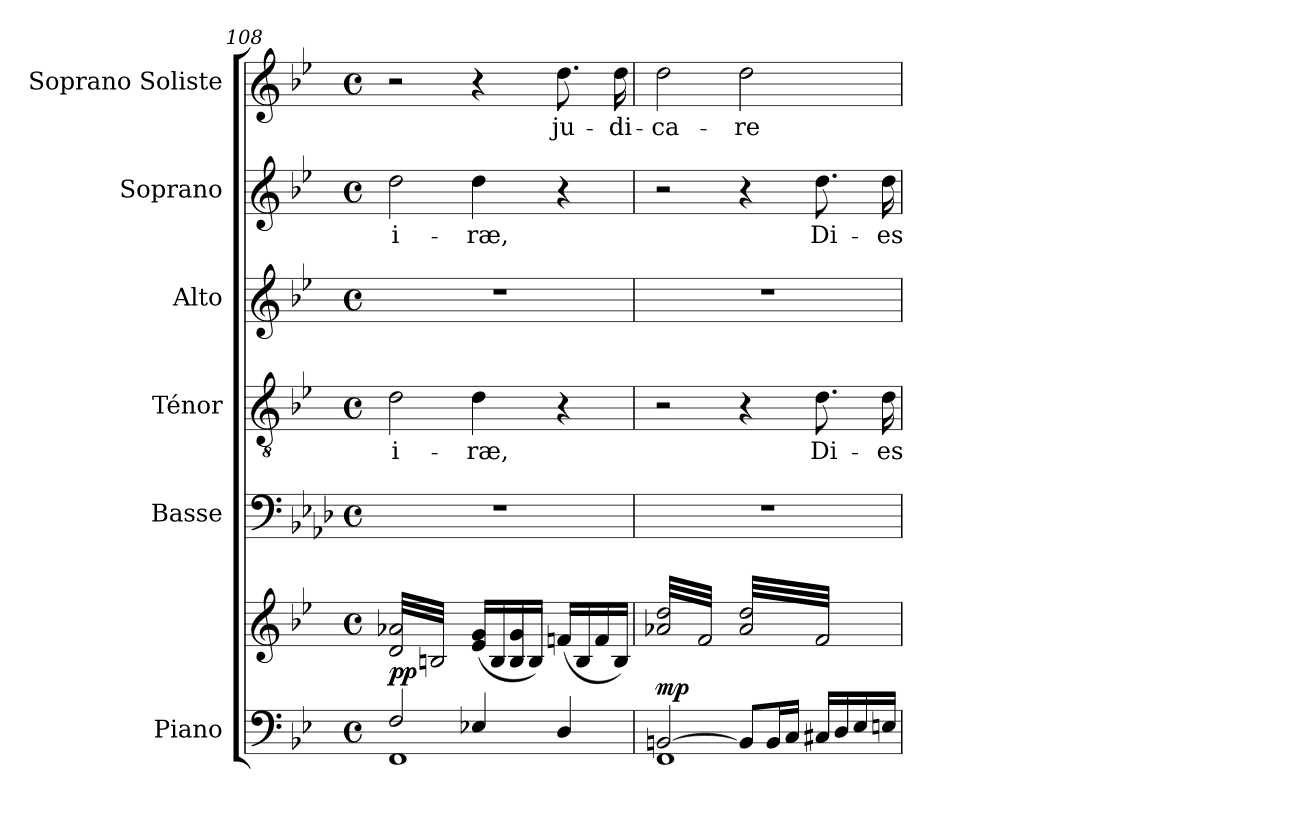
**kern	**kern	**dynam	**kern	**kern	**text	**kern	**kern	**text	**kern	**text
*part6	*part6	*part6	*part5	*part4	*part4	*part3	*part2	*part2	*part1	*part1
*staff7	*staff6	*staff6/7	*staff5	*staff4	*staff4	*staff3	*staff2	*staff2	*staff1	*staff1
*I"Piano	*	*	*I"Basse	*I"Ténor	*	*I"Alto	*I"Soprano	*	*I"Soprano Soliste	*
*I'Pno.	*	*	*I'B.	*I'T.	*	*I'A.	*I'S.	*	*	*
!!LO:PB:g=z
*clefF4	*clefG2	*	*clefF4	*clefGv2	*	*clefG2	*clefG2	*	*clefG2	*
*	*	*	*ITrd8c14	*	*	*	*	*	*	*
*k[b-e-]	*k[b-e-]	*	*k[b-e-a-d-]	*k[b-e-]	*	*k[b-e-]	*k[b-e-]	*	*k[b-e-]	*
*M4/4	*M4/4	*	*M4/4	*M4/4	*	*M4/4	*M4/4	*	*M4/4	*
*met(c)	*met(c)	*	*met(c)	*met(c)	*	*met(c)	*met(c)	*	*met(c)	*
=108	=108	=108	=108	=108	=108	=108	=108	=108	=108	=108
*^	*	*	*	*	*	*	*	*	*	*
!	!	!	!LO:DY:a=2	!	!	!	!	!	!	!	!
*	*	*tremolo	*	*	*	*	*	*	*	*	*
2F/	1FF	((32d/ 32a-X/LLL	pp	1r	2d\	i-	1r	2dd\	i-	2r	.
.	.	32Bn/))	.	.	.	.	.	.	.	.	.
.	.	32d/ 32a-X/	.	.	.	.	.	.	.	.	.
.	.	32Bn/))	.	.	.	.	.	.	.	.	.
.	.	32d/ 32a-X/	.	.	.	.	.	.	.	.	.
.	.	32Bn/))	.	.	.	.	.	.	.	.	.
.	.	32d/ 32a-X/	.	.	.	.	.	.	.	.	.
.	.	32Bn/))	.	.	.	.	.	.	.	.	.
.	.	32d/ 32a-X/	.	.	.	.	.	.	.	.	.
.	.	32Bn/))	.	.	.	.	.	.	.	.	.
.	.	32d/ 32a-X/	.	.	.	.	.	.	.	.	.
.	.	32Bn/))	.	.	.	.	.	.	.	.	.
.	.	32d/ 32a-X/	.	.	.	.	.	.	.	.	.
.	.	32Bn/))	.	.	.	.	.	.	.	.	.
.	.	32d/ 32a-X/	.	.	.	.	.	.	.	.	.
.	.	32Bn/))JJJ	.	.	.	.	.	.	.	.	.
*	*	*Xtremolo	*	*	*	*	*	*	*	*	*
4E-X/	.	(16e-/ 16g/LL	.	.	4d\	-ræ,	.	4dd\	-ræ,	4r	.
.	.	.	.	.	.	.	.	.	.	.	.
.	.	16B/	.	.	.	.	.	.	.	.	.
.	.	.	.	.	.	.	.	.	.	.	.
.	.	16B/ 16g/	.	.	.	.	.	.	.	.	.
.	.	.	.	.	.	.	.	.	.	.	.
.	.	16B/JJ)	.	.	.	.	.	.	.	.	.
.	.	.	.	.	.	.	.	.	.	.	.
4D/	.	(16fn/LL	.	.	4r	.	.	4r	.	8.dd\	ju-
.	.	16B/	.	.	.	.	.	.	.	.	.
.	.	16f/	.	.	.	.	.	.	.	.	.
.	.	16B/JJ)	.	.	.	.	.	.	.	16dd\	-di-
=109	=109	=109	=109	=109	=109	=109	=109	=109	=109	=109	=109
!	!	!	!LO:DY:a=2	!	!	!	!	!	!	!	!
*	*	*tremolo	*	*	*	*	*	*	*	*	*
[2BBn/	1FF	((32a-X/ 32dd/LLL	mp	1r	2r	.	1r	2r	.	2dd\	-ca-
.	.	32f/))	.	.	.	.	.	.	.	.	.
.	.	32a-X/ 32dd/	.	.	.	.	.	.	.	.	.
.	.	32f/))	.	.	.	.	.	.	.	.	.
.	.	32a-X/ 32dd/	.	.	.	.	.	.	.	.	.
.	.	32f/))	.	.	.	.	.	.	.	.	.
.	.	32a-X/ 32dd/	.	.	.	.	.	.	.	.	.
.	.	32f/))	.	.	.	.	.	.	.	.	.
.	.	32a-X/ 32dd/	.	.	.	.	.	.	.	.	.
.	.	32f/))	.	.	.	.	.	.	.	.	.
.	.	32a-X/ 32dd/	.	.	.	.	.	.	.	.	.
.	.	32f/))	.	.	.	.	.	.	.	.	.
.	.	32a-X/ 32dd/	.	.	.	.	.	.	.	.	.
.	.	32f/))	.	.	.	.	.	.	.	.	.
.	.	32a-X/ 32dd/	.	.	.	.	.	.	.	.	.
.	.	32f/))JJJ	.	.	.	.	.	.	.	.	.
8BB/L]	.	(32a-/ 32dd/LLL	.	.	4r	.	.	4r	.	2dd\	-re
.	.	32f/)	.	.	.	.	.	.	.	.	.
.	.	32a-/ 32dd/	.	.	.	.	.	.	.	.	.
.	.	32f/)	.	.	.	.	.	.	.	.	.
16BB/L	.	32a-/ 32dd/	.	.	.	.	.	.	.	.	.
.	.	32f/)	.	.	.	.	.	.	.	.	.
16C/JJ	.	32a-/ 32dd/	.	.	.	.	.	.	.	.	.
.	.	32f/)	.	.	.	.	.	.	.	.	.
16C#X/LL	.	32a-/ 32dd/	.	.	8.d\	Di-	.	8.dd\	Di-	.	.
.	.	32f/)	.	.	.	.	.	.	.	.	.
16D/	.	32a-/ 32dd/	.	.	.	.	.	.	.	.	.
.	.	32f/)	.	.	.	.	.	.	.	.	.
16E-/	.	32a-/ 32dd/	.	.	.	.	.	.	.	.	.
.	.	32f/)	.	.	.	.	.	.	.	.	.
16En/JJ	.	32a-/ 32dd/	.	.	16d\	-es	.	16dd\	-es	.	.
.	.	32f/)JJJ	.	.	.	.	.	.	.	.	.
*	*	*Xtremolo	*	*	*	*	*	*	*	*	*
.	.	.	.	.	.	.	.	.	.	.	.
.	.	.	.	.	.	.	.	.	.	.	.
.	.	.	.	.	.	.	.	.	.	.	.
.	.	.	.	.	.	.	.	.	.	.	.
.	.	.	.	.	.	.	.	.	.	.	.
.	.	.	.	.	.	.	.	.	.	.	.
.	.	.	.	.	.	.	.	.	.	.	.
.	.	.	.	.	.	.	.	.	.	.	.
*v	*v	*	*	*	*	*	*	*	*	*	*
=	=	=	=	=	=	=	=	=	=	=
*-	*-	*-	*-	*-	*-	*-	*-	*-	*-	*-
